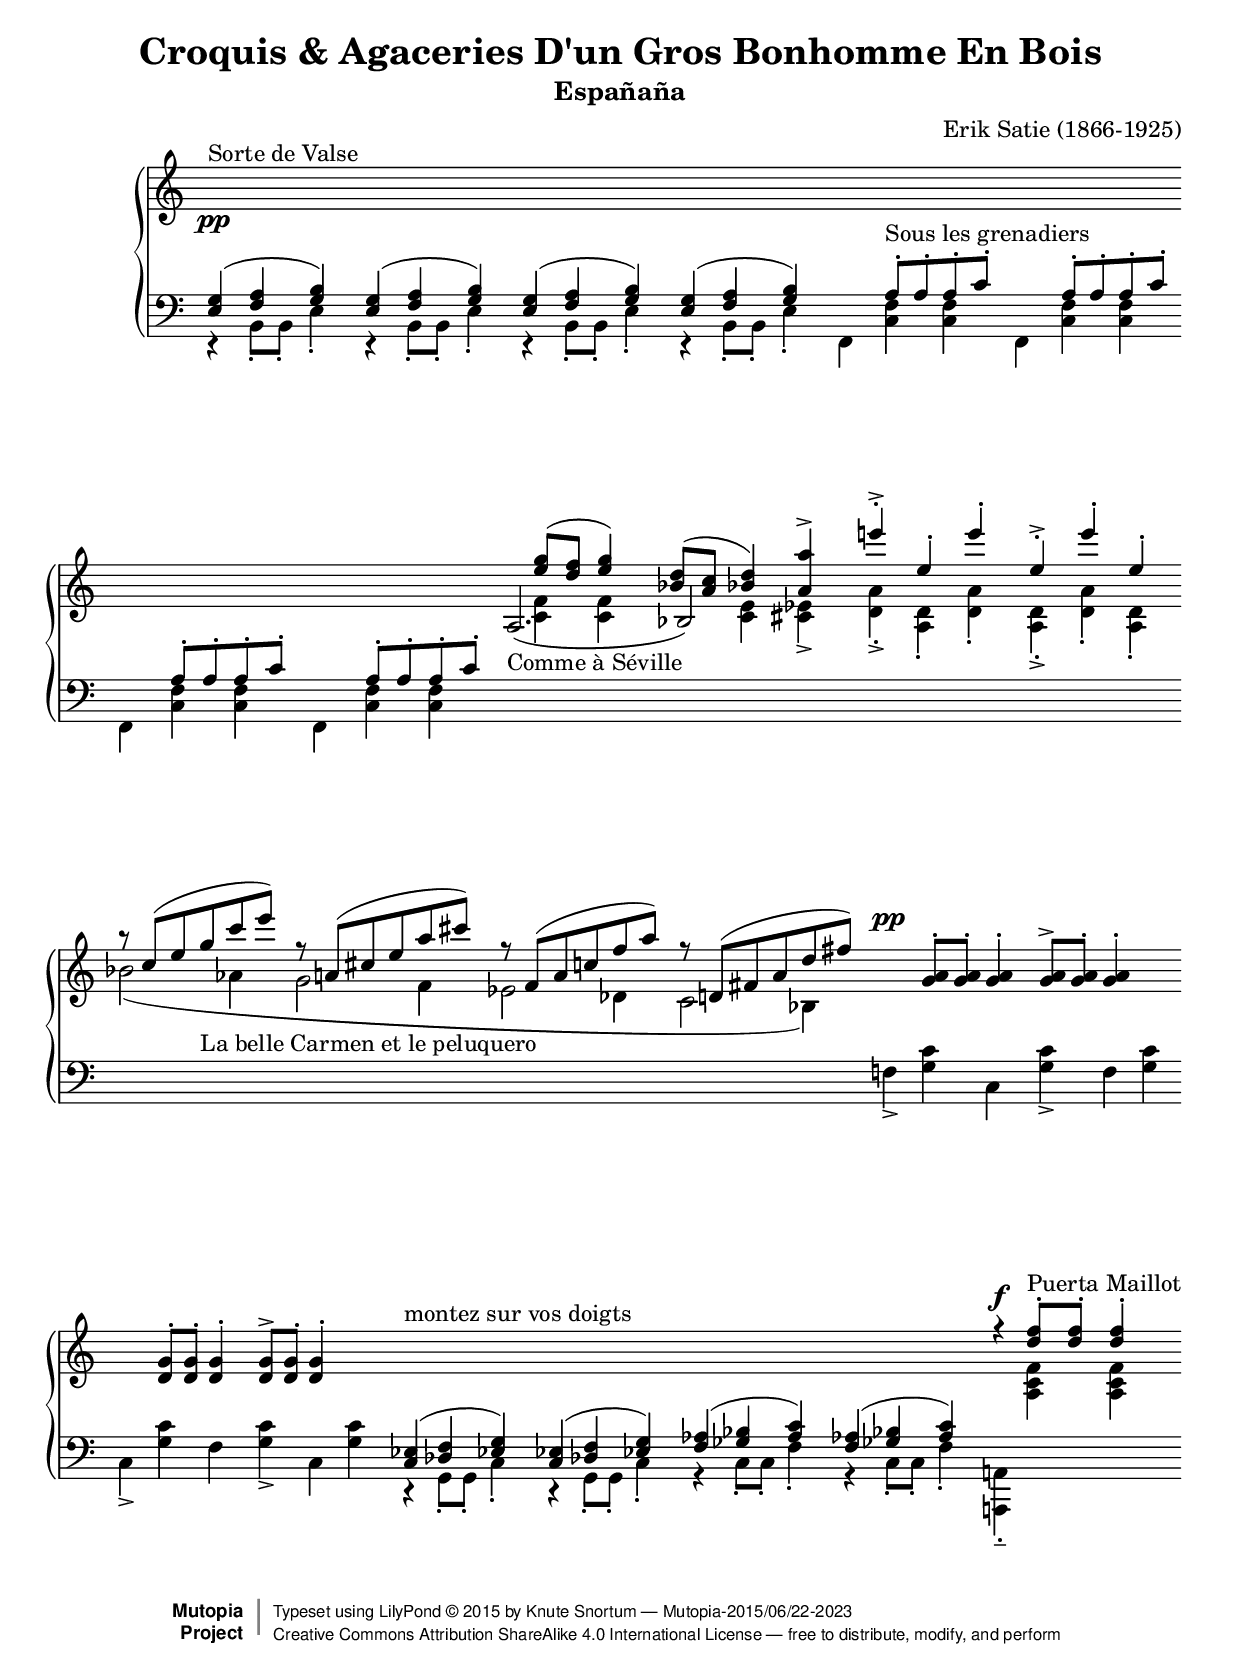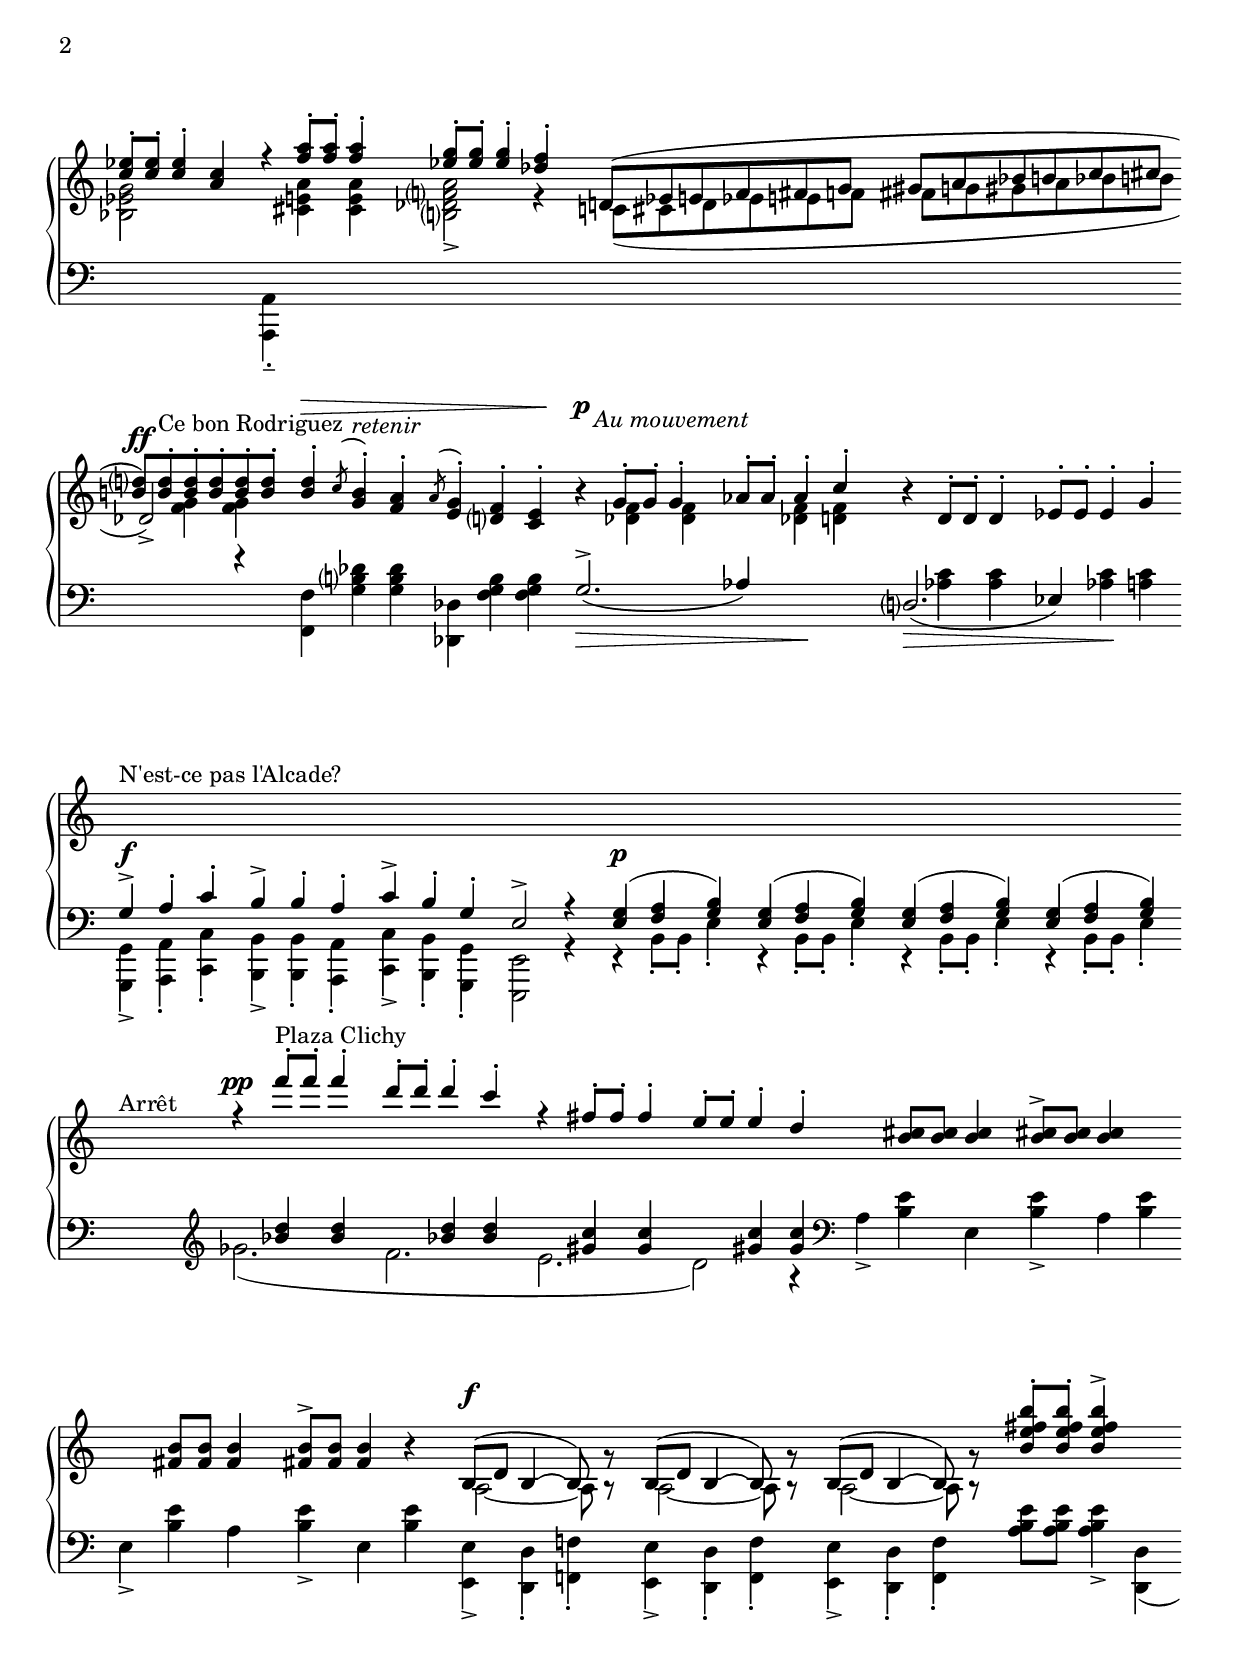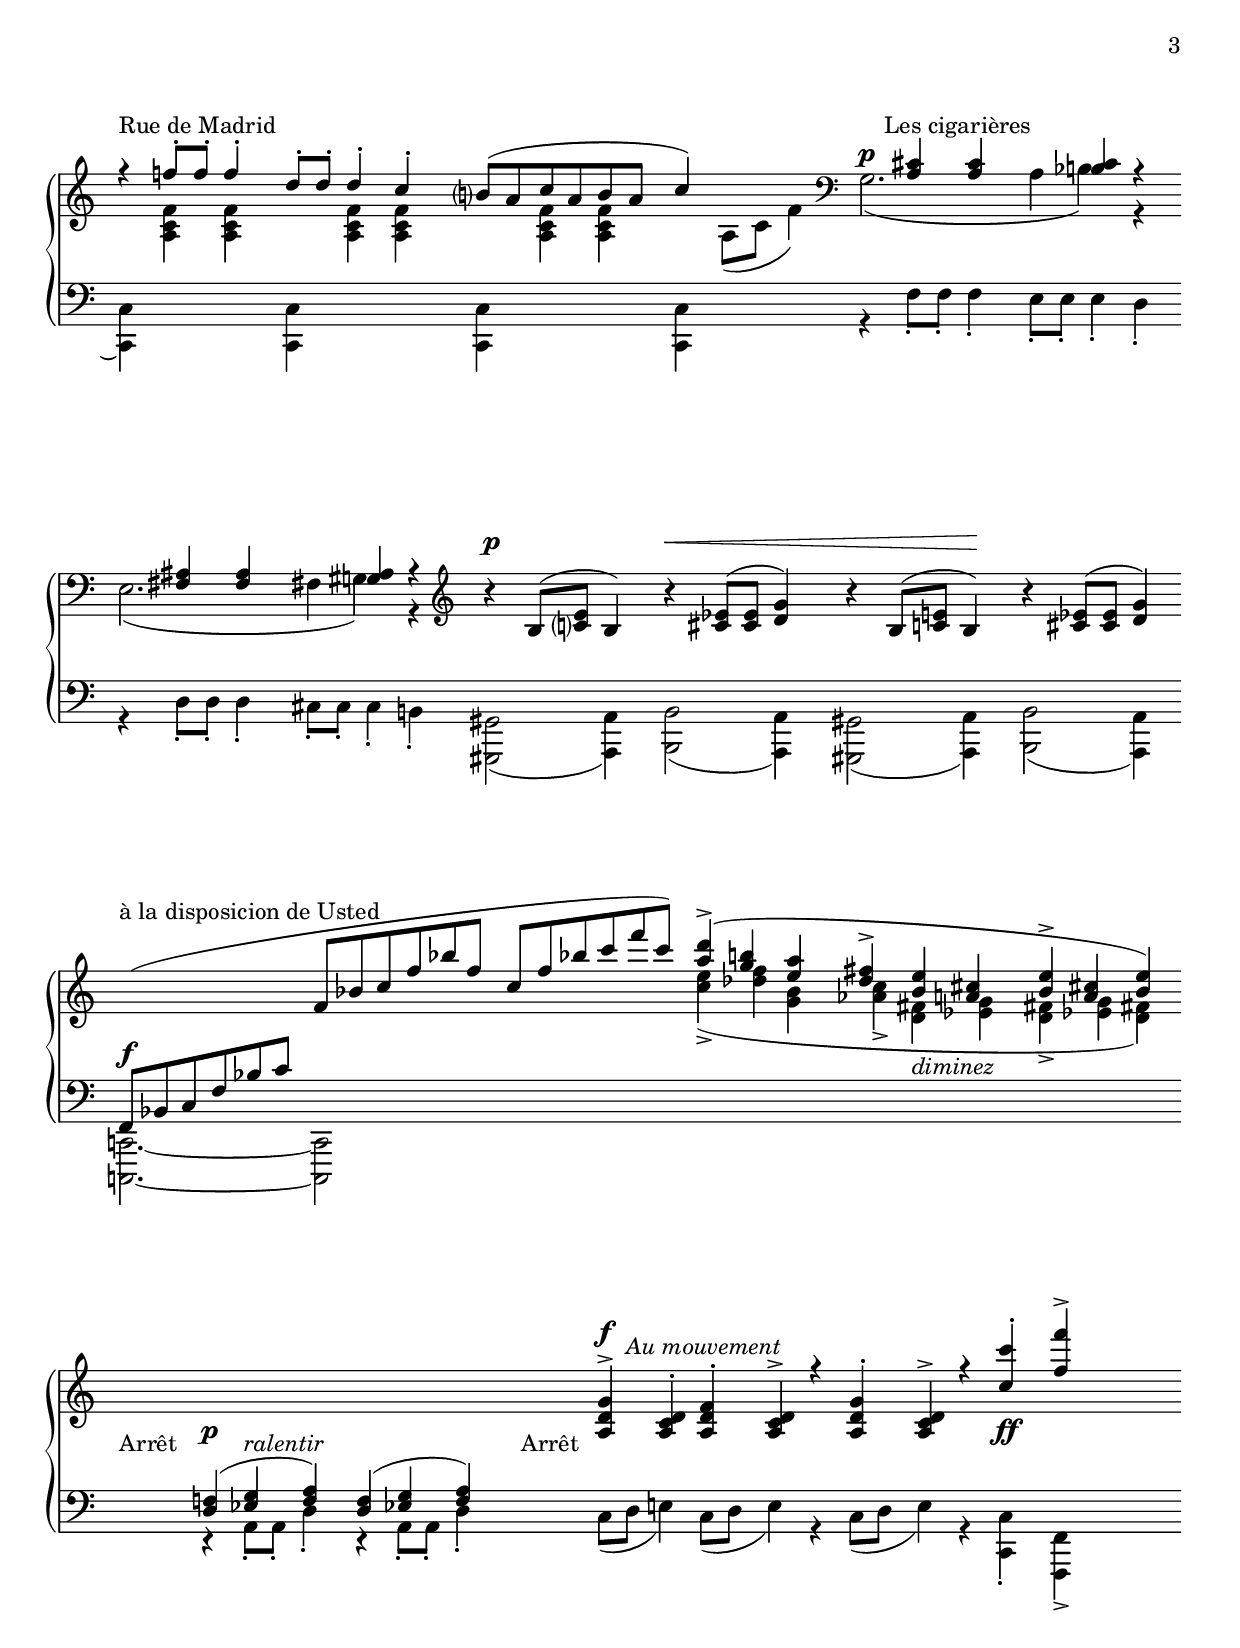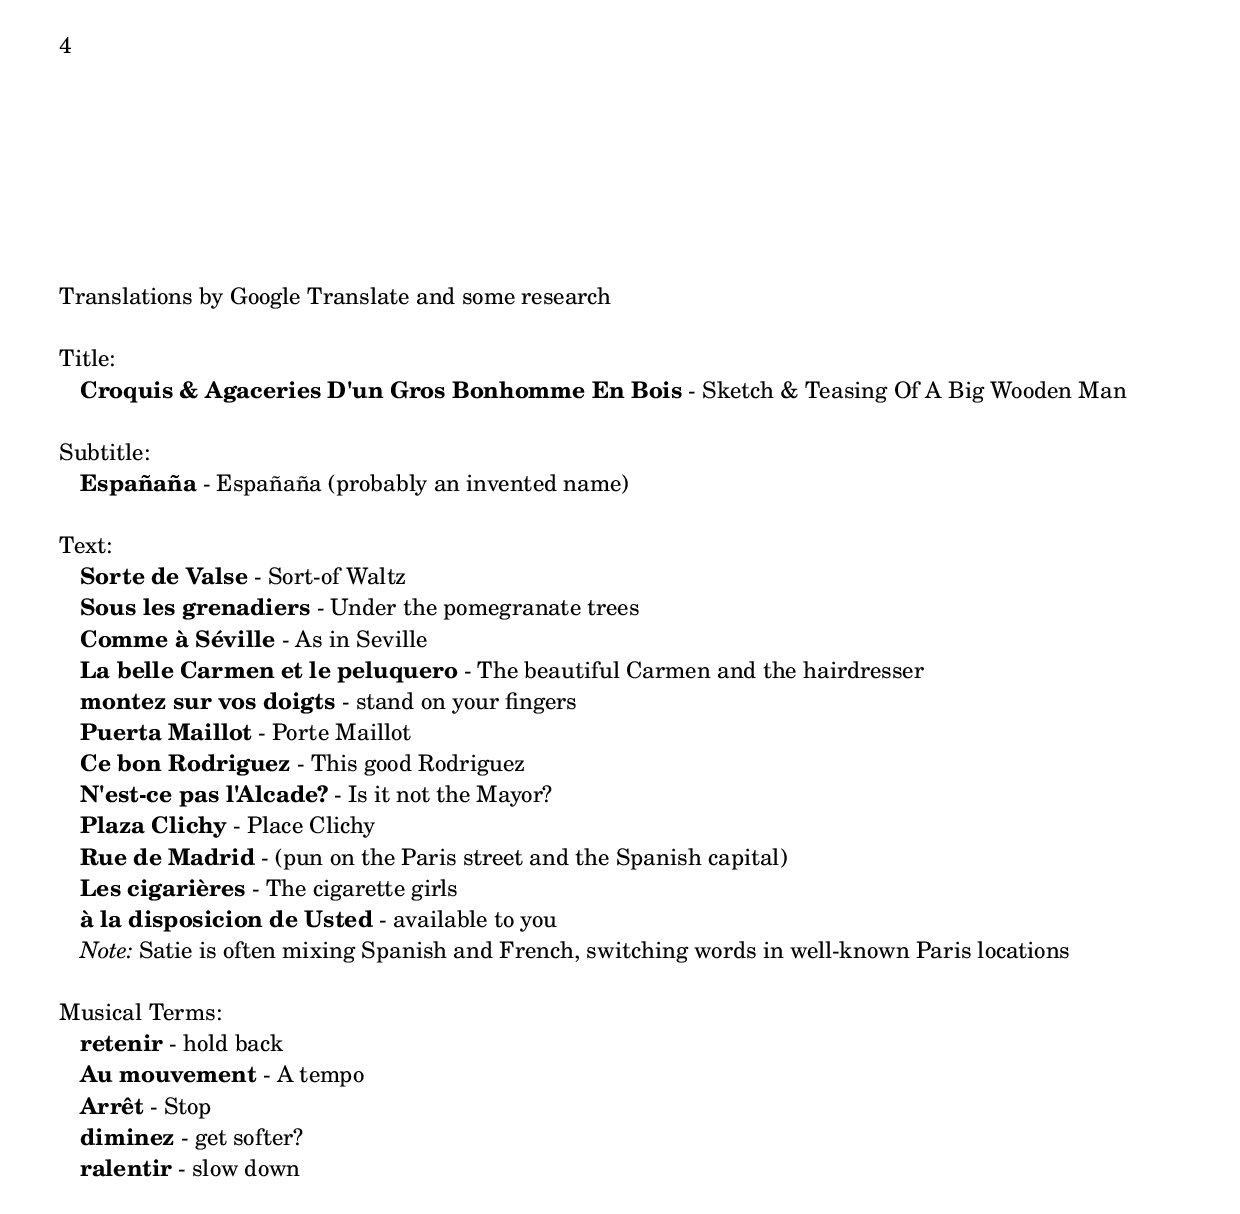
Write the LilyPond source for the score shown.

\version "2.19.21"
\language "english"

\header {
  title        = "Croquis & Agaceries D'un Gros Bonhomme En Bois"
  subtitle     = "Españaña"
  composer     = "Erik Satie (1866-1925)"
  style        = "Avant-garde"
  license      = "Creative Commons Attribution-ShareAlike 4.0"
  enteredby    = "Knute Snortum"
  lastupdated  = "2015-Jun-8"
  date         = "1913"
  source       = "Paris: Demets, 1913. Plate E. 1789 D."

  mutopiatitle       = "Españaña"
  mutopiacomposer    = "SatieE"
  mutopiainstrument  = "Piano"
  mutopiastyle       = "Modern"
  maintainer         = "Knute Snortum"
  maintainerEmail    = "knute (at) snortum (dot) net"
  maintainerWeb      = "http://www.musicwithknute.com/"

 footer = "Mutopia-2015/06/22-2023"
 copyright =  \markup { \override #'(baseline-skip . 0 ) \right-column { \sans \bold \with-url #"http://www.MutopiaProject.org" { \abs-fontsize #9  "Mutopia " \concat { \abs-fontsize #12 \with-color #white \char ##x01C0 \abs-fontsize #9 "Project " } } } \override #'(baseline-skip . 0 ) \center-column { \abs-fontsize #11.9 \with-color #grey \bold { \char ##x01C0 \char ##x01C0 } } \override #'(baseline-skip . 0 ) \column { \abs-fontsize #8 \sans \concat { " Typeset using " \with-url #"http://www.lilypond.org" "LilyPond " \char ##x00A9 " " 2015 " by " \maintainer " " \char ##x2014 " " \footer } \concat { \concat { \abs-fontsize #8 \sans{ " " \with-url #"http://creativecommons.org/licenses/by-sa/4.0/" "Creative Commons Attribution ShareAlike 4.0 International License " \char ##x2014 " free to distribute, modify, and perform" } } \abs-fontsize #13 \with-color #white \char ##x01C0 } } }
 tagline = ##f
}

% ------------------------------
% --- Changes from the score ---
% ------------------------------

% Bar 66: beat 2, right hand, upper voice, chord is gs and a.  This is from
%         parallelism from bar 64.
% Bar 76: beat 2, lower voice, e s/b ef (parallelism)

% -------------------
% --- Definitions ---
% -------------------

staffUp = \change Staff = "upper"
staffDown = \change Staff = "lower"

forceHShift = \once \override NoteColumn.force-hshift = -1

% --- Text
phraseValse = "Sorte de Valse"
valse = \markup { \upright \phraseValse }
phraseSous = "Sous les grenadiers"
sous = \markup { \upright \phraseSous }
phraseSeville = "Comme à Séville"
seville = \markup { \upright \phraseSeville }
phraseCarmen = "La belle Carmen et le peluquero"
carmen = \markup { \upright \phraseCarmen }
phraseDoigts = "montez sur vos doigts"
doigts = \markup { \upright \phraseDoigts }
phrasePuerta = "Puerta Maillot"
puerta = \markup { \upright \phrasePuerta }
phraseCeBon = "Ce bon Rodriguez"
ceBon = \markup { \upright \phraseCeBon }
phraseAlcade = "N'est-ce pas l'Alcade?"
alcade = \markup { \upright \phraseAlcade }
phrasePlaza = "Plaza Clichy"
plaza = \markup { \upright \phrasePlaza }
phraseRue = "Rue de Madrid"
rue = \markup { \upright \phraseRue }
phraseCigar = "Les cigarières"
cigar = \markup { \upright \phraseCigar }
phraseUsted = "à la disposicion de Usted"
usted = \markup { \upright \phraseUsted }

% --- Musical terms
retenir = "retenir"
aTempo = "Au mouvement"
arret = \markup { \upright "Arrêt" }
diminez = "diminez"
ralentir = "ralentir"

% -------------
% --- Music ---
% -------------

highVoice = \relative {
  s2. * 8 |
  
  \barNumberCheck 9
  s4 <e'' g>8 ( <d f> <e g>4 ) |
  <bf d>8 ( <a c> <bf! d>4 ) <a a'>-> |
  e''!4-.-> e,-. e'-. |
  e,4-.-> e'-. e,-. |
  r8 c ( e g c e ) |
  r8 a,,! ( cs e a cs ) |
  r8 f,, ( a c! f a ) |
  r8 d,,! ( fs a d fs ) |
  
  \barNumberCheck 17
  s4 <g, a>8-. q-. q4-. |
  q8-> q-. q4-. s |
  s4 <d g>8-. q-. q4-. |
  q8-> q-. q4-. s |
  s2. -\doigts |
  s2. * 3 |
  
  \barNumberCheck 25
  r4 ^\f <d' f>8-. q-. q4-. |
  <c ef>8-. q-. q4-. <a c> |
  r4 <f' a>8-. q-. q4-. |
  <ef g>8-. q-. q4-. <df f>4-. |
  d,!8 ( ef e f fs g |
  gs8 a bf b c cs |
  <b! d?> ^\ff ) q-. q-. q-. q-. q-. |
  <b d>4-. \acciaccatura { c8 } <g b>4-. <f a>-. |
  \acciaccatura { a8 } <e g>4-. <d? f>-. <c e>-. |
  
  \barNumberCheck 34
  b'4\rest g8-. g-. g4-. |
  af8-. af-. af4-. c-. |
  b4\rest d,8-. d-. d4-. |
  ef8-. ef-. ef4-. g-. |
  s2. * 4 |
  
  \barNumberCheck 42
  s2. * 4 |
  s2. ^\arret |
  
  \barNumberCheck 47
  r4 ^\pp f''8-. f-. f4-. |
  d8-. d-. d4-. c-. |
  r4 fs,8-. fs-. fs4-. |
  e8-. e-. e4-. d-. |
  s4 <b cs>8 q q4 |
  q8-> q q4 s4 |
  s4 <fs b>8 q q4 |
  q8-> q q4 b\rest |
  
  \barNumberCheck 55
  b,8 ( d b4 ~ b8 ) g'\rest |
  b,8 ( d b4 ~ b8 ) g'\rest |
  b,8 ( d b4 ~ b8 ) g'\rest |
  <b e fs b>8-. q-. q4-> s4 |
  r4 f'!8-. f-. f4-. |
  d8-. d-. d4-. c-. |
  b?8 ( a c a b a |
  c4 ) s2 |
  
  \barNumberCheck 63
  \clef bass
  s4 ^\p <a, cs> q |
  s4 <b! c> r |
  s4 <fs as> q |
  s4 <gs a> r |
  \clef treble
  b'4\rest b,8 ( <c? e> b4 ) |
  b'4\rest <cs, ef>8 ( q <d g>4 ) |
  b'4\rest b,8 ( <c! e!> b4 ) |
  b'4\rest <cs, ef>8 ( q <d g>4 ) |
  
  \barNumberCheck 71
  \staffDown
  f,,8 ( bf c f bf c |
  \staffUp
  f8 bf c f bf f |
  c8 f bf c f c ) |
  <a d>4-> ( <g b!> <e a> |
  <d fs>4-> <b e> <a! cs> |
  <b e>4-> <a cs> <b e> ) |
  s2. |
  
  \barNumberCheck 78
  s2. * 3 |
  <a, d g>4-> <a c d>-. <a d f>-. |
  <a c d>4-> r <a d g>-. |
  <a c d>4-> r <c' c'>-. |
  <f f'>4-> s2 |
}

upperMiddle = \relative {
  s2. * 8 |
  
  \barNumberCheck 9
  s4 <c' f> q |
  s4 <c e> <cs ef>-> |
  <d a'>-.-> <a d>-. <d a'>-. |
  <a d>-.-> <d a'>-. <a d>-. |
  bf'2 ( af4 |
  g2 f4 |
  ef2 df4 |
  c2 bf4 ) |
  
  \barNumberCheck 17
  s2. * 8 |
  
  \barNumberCheck 25
  s4 <a c f> q |
  <bf ef g>2 s4 |
  s4 <cs e! a> q |
  <b? df f? a>2-> r4 |
  s2. * 2 |
  s4 <f' g> q |
  s2. * 2 |
  
  \barNumberCheck 34
  s4 <df f> q |
  s4 <df f> <d f> |
  \staffDown
  s4 <af c> q |
  s4 <af c> <a c> |
  \staffUp
  s2. * 4 |
  
  \barNumberCheck 42
  s2. * 5 |
  
  \barNumberCheck 47
  s2. * 8 |
  
  \barNumberCheck 55
  a2 ~ a8 a\rest |
  a2 ~ a8 a\rest |
  a2 ~ a8 a\rest |
  s2. |
  s4 <a c f> q |
  s4 <a c f> q |
  s4 <a c f> q |
  s4 a8 ( c f4 ) |
  
  \barNumberCheck 63
  \clef bass
  g,2. ( |
  a4 \forceHShift bf ) r |
  e,2. ( |
  fs4 \forceHShift g! ) r |
  s2. * 4 |
  
  \barNumberCheck 71
  s2. * 3 |
  <c' e>4-> ( <df f> <g, b> |
  <af c>4-> <d, fs> <ef g> |
  <d fs>4-> <ef g> <d fs!> ) |
  s2. |
  
  \barNumberCheck 78
}

lowerMiddle = \relative {
  \repeat unfold 4 { <e g>4 ( <f a> <g b> ) | }
  \repeat unfold 4 { s4 a8-. a-. a-. c-. | }
  
  \barNumberCheck 9
  \staffUp
  a2. _( |
  bf2 ) s4 |
  \staffDown
  s2. * 6 |
  
  \barNumberCheck 17
  s2. * 4 |
  <c, ef>4 ( <df f> <ef! g> ) |
  <c ef>4 ( <df f> <ef! g> ) |
  <f af>4 ( <gf bf> <af c> ) |
  <f af>4 ( <gf bf> <af c> ) |
  
  \barNumberCheck 25
  s2. * 4 |
  \staffUp \voiceTwo 
  c!8 ( cs d ef e f |
  fs g gs a bf b |
  \voiceThree
  df,2_> ) c,4\rest |
  \staffDown 
  s2. * 2 |
  
  \barNumberCheck 34
  g'2.-> _\> _( |
  af4 ) s \! s |
  d,?2. _\> _( |
  ef4 ) s \! s |
  g4-> a-. c-. |
  b4-> b-. a-. |
  c4-> b-. g-. |
  e2-> r4 |
  
  \barNumberCheck 42
  \repeat unfold 4 { <e g>4 ( <f a> <g b> ) | }
  s2.
  
  \barNumberCheck 47
  \clef treble
  s4 <bf' d> q |
  s4 <bf d> q |
  s4 <gs c> q |
  s4 <gs c> q |
  \clef bass
  s2. * 4 |
  
  \barNumberCheck 55
  s2. * 8 |
  
  \barNumberCheck 63
  s2. * 8 | 
  
  \barNumberCheck 71
  s2. * 7 |
  
  \barNumberCheck 78
  <d, f!>4 ( <ef g> <f a> ) |
  <d f>4 ( <ef g> <f a> ) |
  s2. |
  
}

lowVoice = \relative {
  \repeat unfold 4 { r4 b,8-. b-. e4-. | }
  \repeat unfold 4 { f,4 <c' f> q | }
  
  \barNumberCheck 9
  s2. * 8 |
  
  \barNumberCheck 17
  f!4-> <g c> c, |
  <g' c>4-> f <g c> |
  c,4-> <g' c> f |
  <g c>4-> c, <g' c> |
  r4 g,8-. g-. c4-. |
  r4 g8-. g-. c4-. |
  r4 c8-. c-. f4-. |
  r4 c8-. c-. f4-. |
  
  \barNumberCheck 25
  <a,,! a'!>4-.-- s2 |
  s2. |
  <a a'>4-.-- s2 |
  s2. * 4 |
  <f' f'>4 <g' b? df> q |
  <df, df'>4 <f' g b> q |
  
  \barNumberCheck 34
  s2. * 4 |
  <g,, g'>4-> <a a'>-. <c c'>-. |
  <b b'>4-> q-. <a a'>-. |
  <c c'>4-> <b b'>-. <g g'>-. |
  <e e'>2 r4 |
  
  \barNumberCheck 42
  \repeat unfold 4 { r4 b''8-. b-. e4-. | }
  s2.
  
  \barNumberCheck 47
  \clef treble
  gf'2. ( |
  f2. |
  e2. |
  d2 ) r4 |
  \clef bass 
  a4-> <b e> e, |
  <b' e>4-> a <b e> |
  e,4-> <b' e> a |
  <b e>4-> e, <b'e> |
  
  \barNumberCheck 55
  <e,, e'>-> <d d'>-. <f! f'!>-. |
  <e e'>-> <d d'>-. <f f'>-. |
  <e e'>-> <d d'>-. <f f'>-. |
  <a' b e>8 q q4-> <d,, d'> ( |
  <c c'>4 ) s2 |
  <c c'>4 s2 |
  <c c'>4 s2 |
  <c c'>4 s2 |
  
  \barNumberCheck 63
  r4 f'8-. f-. f4-. |
  e8-. e-. e4-. d-. |
  r4 d8-. d-. d4-. |
  cs8-. cs-. cs4-. b!-. |
  <gs, gs'>2 ( <a a'>4 ) |
  <b b'>2 ( <a a'>4 ) |
  <gs gs'>2 ( <a a'>4 ) |
  <b b'>2 ( <a a'>4 ) |
  
  \barNumberCheck 71
  <c,! c'!>2. ~ |
  q2 s4 |
  s2. * 5 |
  
  \barNumberCheck 78
  r4 a''8-. a-. d4-. |
  r4 a8-. a-. d4-. |
  s2. |
  c8 ( d e!4 ) c8 ( d |
  e4 ) r c8 ( d |
  e4 ) r <c, c'>-. |
  <f, f'>-> s2
}

% --- Dynamics, text, and musical terms

dynamicsHigh = {
  s2. -\valse |
  s2. * 7 |
  
  \barNumberCheck 9
  s2. * 8 |
  
  \barNumberCheck 17
  s2. \pp |
  s2. * 7 |
  
  \barNumberCheck 25
  s4 s2 -\puerta |
  s2. * 5 |
  s8 s -\ceBon s2 |
  s4 \> s -\retenir s |
  s2 s8 s \! |
  
  \barNumberCheck 34
  s8 \p s -\aTempo s2 |
  s2. * 3 |
  s2. -\alcade
  s2. * 3 |
  
  \barNumberCheck 42
  s2. * 5 | 
  
  \barNumberCheck 47
  s4 s -\plaza s
  s2. * 7 |
  
  \barNumberCheck 55
  s2. \f
  s2. * 3 |
  s2. -\rue
  s2. * 3 |
  
  \barNumberCheck 63
  s8 s -\cigar s2
  s2. * 3 |
  s2. \p 
  s2. \<
  s2 s4 \!
  s2. |
  
  \barNumberCheck 71
  s2. -\tweak Y-offset 2 -\usted |
  s2. * 6 |
  
  \barNumberCheck 78
  s2. * 3 |
  s8 \f s -\aTempo s2 |
}

dynamics = {
  s2. \pp |
  s2. * 3 |
  s4 s2 -\sous |
  s2. * 3 |
  
  \barNumberCheck 9
  s2. -\seville
  s2. * 3 |
  \break
  s4 s8 s -\carmen s4 |
  s2. * 3 |
  
  \barNumberCheck 17
  s2. * 8 |
  
  \barNumberCheck 25
  s2. * 9 |
  
  \barNumberCheck 34
  s2. * 4 |
  s2. \f |
  s2. * 3 |
  
  \barNumberCheck 42
  s2. \p 
  s2. * 4 |
  
  \barNumberCheck 47
  s2. * 8 |
  
  \barNumberCheck 55
  s2. * 8 |
  
  \barNumberCheck 63
  s2. * 8 |
  
  \barNumberCheck 71
  s2. \f |
  s2. * 3 |
  s4 s -\diminez s |
  s2. |
  s2. -\arret |
  
  \barNumberCheck 78
  s4 \p s -\ralentir s |
  s2. |
  s2. -\arret |
  s2. |
  s2. |
  s2 s4 \ff |
  s2. |
}

% -----------------------
% --- Layout and MIDI ---
% -----------------------

global = {
  \key c \major
  \time 3/4
}

upper = {
  \global
  \clef treble
  <<
    \new Voice { \voiceOne \highVoice }
    \new Voice { \voiceTwo \upperMiddle }
  >>
  \pageBreak
}

lower = {
  \global
  \clef bass
  <<
    \new Voice { \voiceThree \lowerMiddle }
    \new Voice { \voiceFour \lowVoice }
  >>
  \pageBreak
}

\paper {
  top-margin = 8\mm                              %-minimum top-margin: 8mm
  top-markup-spacing.basic-distance = #5         %-dist. from bottom of top margin to the first markup/title
  markup-system-spacing.basic-distance = #6      %-dist. from header/title to first system
  top-system-spacing.basic-distance = #12        %-dist. from top margin to system in pages with no titles
  last-bottom-spacing.basic-distance = #11       %-pads music from copyright block
  
  % --- Set these to false after all editing is finished
  ragged-bottom = ##f
  ragged-last-bottom = ##f
  ragged-right = ##f
}

\score {
  \new PianoStaff <<
    \new Dynamics { \global \dynamicsHigh }
    \new Staff = "upper" \upper
    \new Dynamics { \global \dynamics }
    \new Staff = "lower" \lower
  >>
  \layout { 
    \context {
      \Score
      \hide BarLine
      \hide SpanBar
      \remove "Bar_number_engraver"
    }
    \context {
      \Staff
      \remove "Time_signature_engraver"
    }
  } 
}

\include "articulate.ly"

\score {
  \articulate <<
    \new PianoStaff <<
      \new Staff ="upper" \upper
      \new Staff = "lower" \lower
    >>
  >>
  \midi { 
    \tempo 4 = 200
  }
}

% --------------------
% --- Translations ---
% --------------------

\markup {
  \column {
    \line { Translations by \with-url #"http://translate.google.com" { "Google Translate" } and some research }
    \line { \null }
    \line { Title: }
    \line { \hspace #2 \bold { Croquis & Agaceries D'un Gros Bonhomme En Bois } - Sketch & Teasing Of A Big Wooden Man }
    \line { \null }
    \line { Subtitle: }
    \line { \hspace #2 \bold { Españaña } - Españaña (probably an invented name) }
    \line { \null }
    \line { Text: }
    \line { \hspace #2 \bold \phraseValse - Sort-of Waltz }
    \line { \hspace #2 \bold \phraseSous - Under the pomegranate trees }
    \line { \hspace #2 \bold \phraseSeville - As in Seville }
    \line { \hspace #2 \bold \phraseCarmen - The beautiful Carmen and the hairdresser }
    \line { \hspace #2 \bold \phraseDoigts - stand on your fingers }
    \line { \hspace #2 \bold \phrasePuerta - Porte Maillot }
    \line { \hspace #2 \bold \phraseCeBon - This good Rodriguez }
    \line { \hspace #2 \bold \phraseAlcade - Is it not the Mayor? }
    \line { \hspace #2 \bold \phrasePlaza - Place Clichy }
    \line { \hspace #2 \bold \phraseRue - (pun on the Paris street and the Spanish capital) }
    \line { \hspace #2 \bold \phraseCigar - The cigarette girls }
    \line { \hspace #2 \bold \phraseUsted - available to you }
    \line { \hspace #2 \italic Note: Satie is often mixing Spanish and French, switching words in well-known Paris locations }
    \line { \null }
    \line { Musical Terms: }
    \line { \hspace #2 \bold \retenir - hold back }
    \line { \hspace #2 \bold \aTempo - A tempo }
    \line { \hspace #2 \bold \arret - Stop }
    \line { \hspace #2 \bold \diminez - get softer? }
    \line { \hspace #2 \bold \ralentir - slow down }
  }
}
